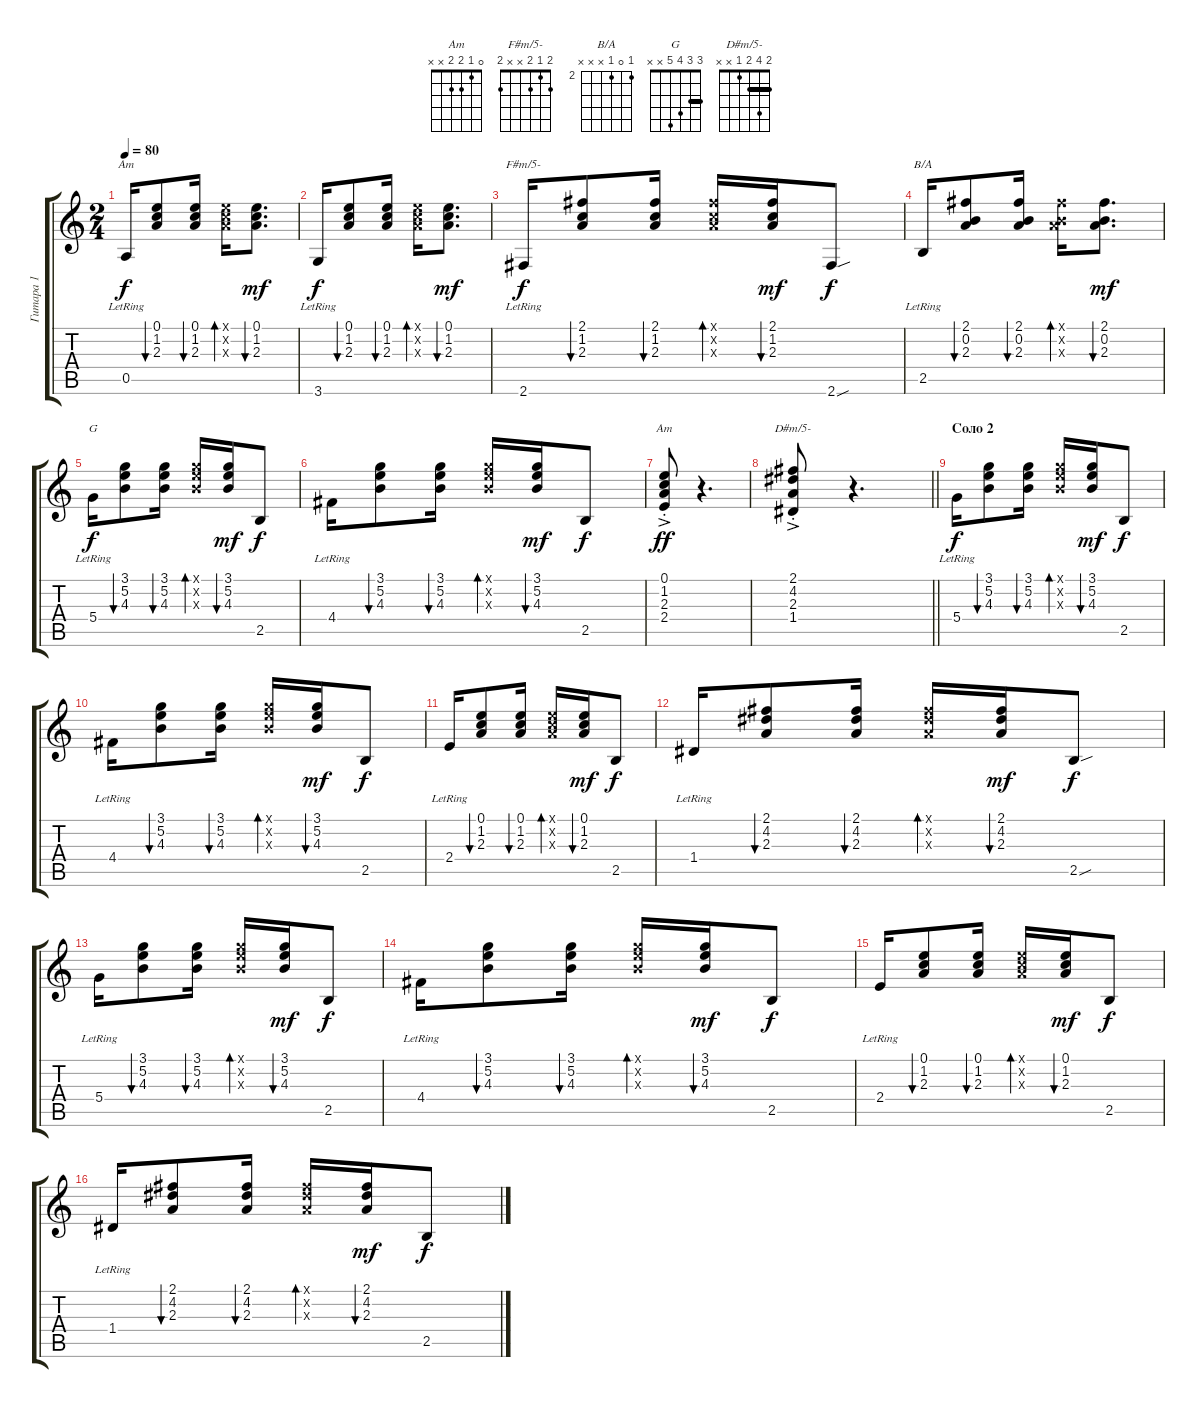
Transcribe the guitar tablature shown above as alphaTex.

\track ("Гитара 1" "Гитара 1") {instrument acousticguitarsteel}
\staff {score tabs}
\tuning (E4 B3 G3 D3 A2 E2) {hide}
\chord ("Am" 0 1 2 x 0 x)
\chord ("F#m/5-" 2 1 2 x x 2)
\chord ("B/A" 2 0 2 x x x) {firstfret 2}
\chord ("G" 3 3 4 5 x x) {barre 3}
\chord ("Am" 0 1 2 2 x x)
\chord ("D#m/5-" 2 4 2 1 x x) {barre 2}
\ts (2 4)
\tempo 80
\clef g2
\ks c
0.5{lr}.16{ch "Am" dy f} (0.1 1.2 2.3).8{bu 30} (0.1 1.2 2.3).16{bu 30} (0.1{x} 1.2{x} 2.3{x}).16{bd 30} (0.1 1.2 2.3).8{d bu 30 dy mf} |
3.6{lr}.16{dy f} (0.1 1.2 2.3).8{bu 30} (0.1 1.2 2.3).16{bu 30} (0.1{x} 1.2{x} 2.3{x}).16{bd 30} (0.1 1.2 2.3).8{d bu 30 dy mf} |
2.6{lr}.16{ch "F#m/5-" dy f} (2.1 1.2 2.3).8{bu 30} (2.1 1.2 2.3).16{bu 30} (2.1{x} 1.2{x} 2.3{x}).16{bd 30} (2.1 1.2 2.3).16{bu 30 dy mf} 2.6{sou}.8{dy f} |
2.5{lr}.16{ch "B/A"} (2.1 0.2 2.3).8{bu 30} (2.1 0.2 2.3).16{bu 30} (2.1{x} 0.2{x} 2.3{x}).16{bd 30} (2.1 0.2 2.3).8{d bu 30 dy mf} |
5.4{lr}.16{ch "G" dy f} (3.1 5.2 4.3).8{bu 30} (3.1 5.2 4.3).16{bu 30} (3.1{x} 5.2{x} 4.3{x}).16{bd 30} (3.1 5.2 4.3).16{bu 30 dy mf} 2.5.8{dy f} |
4.4{lr}.16 (3.1 5.2 4.3).8{bu 30} (3.1 5.2 4.3).16{bu 30} (3.1{x} 5.2{x} 4.3{x}).16{bd 30} (3.1 5.2 4.3).16{bu 30 dy mf} 2.5.8{dy f} |
(0.1{ac st} 1.2{ac st} 2.3{ac st} 2.4{ac st}).8{ch "Am" dy ff} r.4{d} |
\barLineRight lightlight
(2.1{ac st} 4.2{ac st} 2.3{ac st} 1.4{ac st}).8{ch "D#m/5-"} r.4{d} |
\section ("" "Соло 2")
5.4{lr}.16{dy f} (3.1 5.2 4.3).8{bu 30} (3.1 5.2 4.3).16{bu 30} (3.1{x} 5.2{x} 4.3{x}).16{bd 30} (3.1 5.2 4.3).16{bu 30 dy mf} 2.5.8{dy f} |
4.4{lr}.16 (3.1 5.2 4.3).8{bu 30} (3.1 5.2 4.3).16{bu 30} (3.1{x} 5.2{x} 4.3{x}).16{bd 30} (3.1 5.2 4.3).16{bu 30 dy mf} 2.5.8{dy f} |
2.4{lr}.16 (0.1 1.2 2.3).8{bu 30} (0.1 1.2 2.3).16{bu 30} (0.1{x} 1.2{x} 2.3{x}).16{bd 30} (0.1 1.2 2.3).16{bu 30 dy mf} 2.5.8{dy f} |
1.4{lr}.16 (2.1 4.2 2.3).8{bu 30} (2.1 4.2 2.3).16{bu 30} (2.1{x} 4.2{x} 2.3{x}).16{bd 30} (2.1 4.2 2.3).16{bu 30 dy mf} 2.5{sou}.8{dy f} |
5.4{lr}.16 (3.1 5.2 4.3).8{bu 30} (3.1 5.2 4.3).16{bu 30} (3.1{x} 5.2{x} 4.3{x}).16{bd 30} (3.1 5.2 4.3).16{bu 30 dy mf} 2.5.8{dy f} |
4.4{lr}.16 (3.1 5.2 4.3).8{bu 30} (3.1 5.2 4.3).16{bu 30} (3.1{x} 5.2{x} 4.3{x}).16{bd 30} (3.1 5.2 4.3).16{bu 30 dy mf} 2.5.8{dy f} |
2.4{lr}.16 (0.1 1.2 2.3).8{bu 30} (0.1 1.2 2.3).16{bu 30} (0.1{x} 1.2{x} 2.3{x}).16{bd 30} (0.1 1.2 2.3).16{bu 30 dy mf} 2.5.8{dy f} |
1.4{lr}.16 (2.1 4.2 2.3).8{bu 30} (2.1 4.2 2.3).16{bu 30} (2.1{x} 4.2{x} 2.3{x}).16{bd 30} (2.1 4.2 2.3).16{bu 30 dy mf} 2.5.8{dy f}
